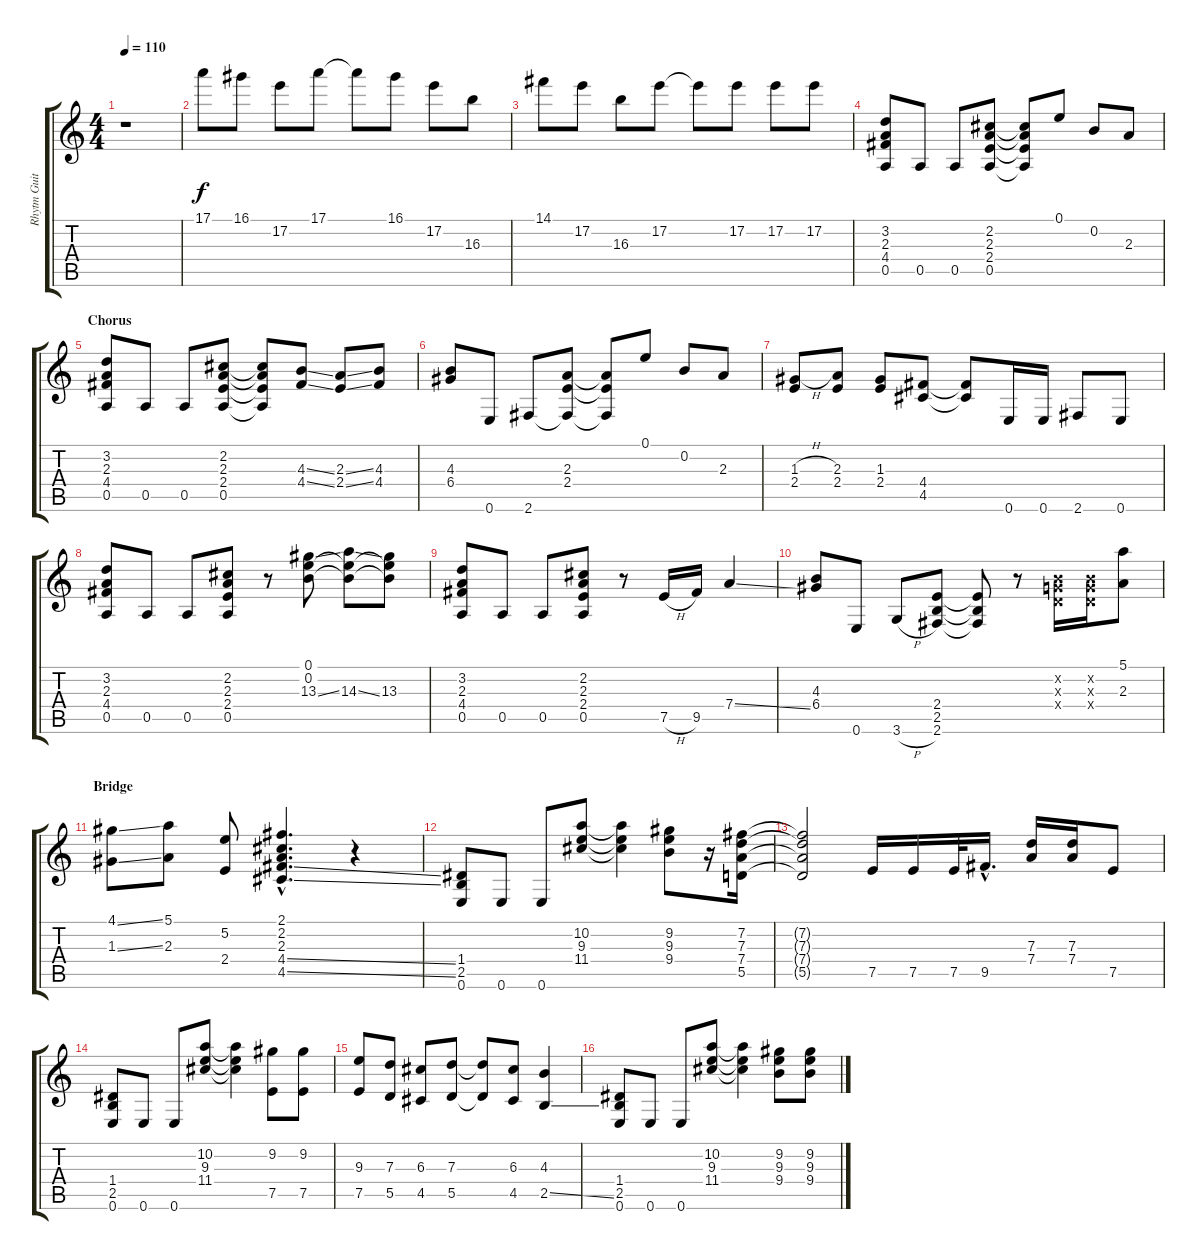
\track ("Rhytm Guitar" "Rhytm Guit") {instrument distortionguitar}
\staff {score tabs}
\tuning (E4 B3 G3 D3 A2 E2) {hide}
\ts (4 4)
\tempo 110
\clef g2
\ks c
r.1{dy f} |
17.1.8 16.1.8 17.2.8 17.1.8 17.1{t}.8 16.1.8 17.2.8 16.3.8 |
14.1.8 17.2.8 16.3.8 17.2.8 17.2{t}.8 17.2.8 17.2.8 17.2.8 |
(3.2 2.3 4.4 0.5).8 0.5.8 0.5.8 (2.2 2.3 2.4 0.5).8 (2.2{t} 2.3{t} 2.4{t} 0.5{t}).8 0.1.8 0.2.8 2.3.8 |
\section ("" "Chorus")
(3.2 2.3 4.4 0.5).8 0.5.8 0.5.8 (2.2 2.3 2.4 0.5).8 (2.2{t} 2.3{t} 2.4{t} 0.5{t}).8 (4.3{ss} 4.4{ss}).8 (2.3{ss} 2.4{ss}).8 (4.3 4.4).8 |
(4.3 6.4).8 0.6.8 2.6.8 (2.3 2.4 2.6{t}).8 (2.3{t} 2.4{t} 2.6{t}).8 0.1.8 0.2.8 2.3.8 |
(1.3{h} 2.4).8 (2.3 2.4).8 (1.3 2.4).8 (4.4 4.5).8 (4.4{t} 4.5{t}).8 0.6.16 0.6.16 2.6.8 0.6.8 |
(3.2 2.3 4.4 0.5).8 0.5.8 0.5.8 (2.2 2.3 2.4 0.5).8 r.8 (0.1 0.2 13.3{ss}).8 (0.1{t} 0.2{t} 14.3{ss}).8 (0.1{t} 0.2{t} 13.3).8 |
(3.2 2.3 4.4 0.5).8 0.5.8 0.5.8 (2.2 2.3 2.4 0.5).8 r.8 7.5{h}.16 9.5.16 7.4{ss}.4 |
(4.3 6.4).8 0.6.8 3.6{h}.8 (2.4 2.5 2.6).8 (2.4{t} 2.5{t} 2.6{t}).8 r.8 (0.2{x} 0.3{x} 0.4{x}).16 (0.2{x} 0.3{x} 0.4{x}).16 (5.1 2.3).8 |
\section ("" "Bridge")
(4.1{ss} 1.3{ss}).8 (5.1 2.3).8 (5.2 2.4).8 (2.1{hac} 2.2{hac} 2.3{hac} 4.4{ss hac} 4.5{ss hac}).4{d} r.4 |
(1.4 2.5 0.6).8 0.6.8 0.6.8 (10.2 9.3 11.4).8 (10.2{t} 9.3{t} 11.4{t}).4 (9.2 9.3 9.4).8 r.16 (7.2 7.3 7.4 5.5).16 |
(7.2{t} 7.3{t} 7.4{t} 5.5{t}).2 7.5.16 7.5.16 7.5.32 9.5{hac}.16{d} (7.3 7.4).16 (7.3 7.4).16 7.5.8 |
(1.4 2.5 0.6).8 0.6.8 0.6.8 (10.2 9.3 11.4).8 (10.2{t} 9.3{t} 11.4{t}).4 (9.2 7.5).8 (9.2 7.5).8 |
(9.3 7.5).8 (7.3 5.5).8 (6.3 4.5).8 (7.3 5.5).8 (7.3{t} 5.5{t}).8 (6.3 4.5).8 (4.3 2.5{ss}).4 |
(1.4 2.5 0.6).8 0.6.8 0.6.8 (10.2 9.3 11.4).8 (10.2{t} 9.3{t} 11.4{t}).4 (9.2 9.3 9.4).8 (9.2 9.3 9.4).8
